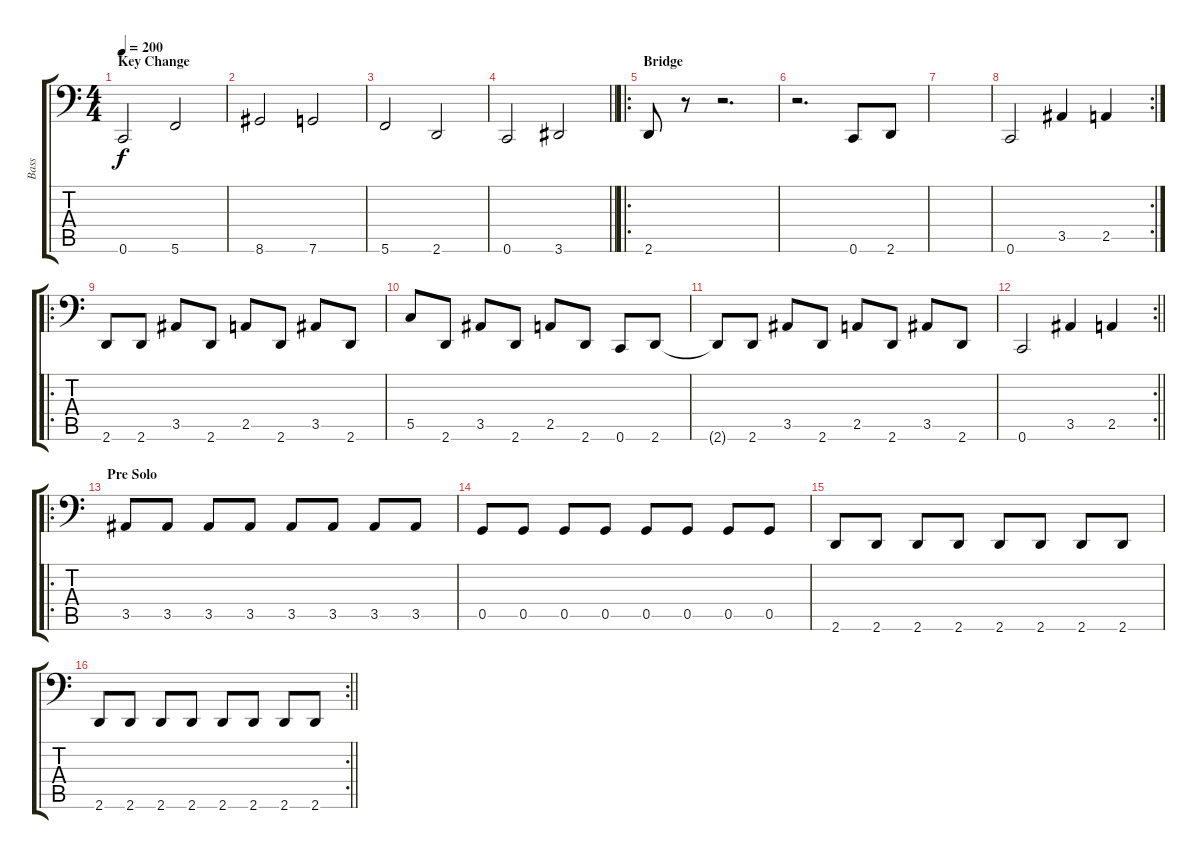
\track ("Bass" "Bass") {instrument electricbasspick}
\staff {score tabs}
\tuning (D3 A2 F2 C2 G1 C1) {hide}
\ts (4 4)
\section ("" "Key Change")
\tempo 200
\clef f4
\ks c
0.6.2{dy f} 5.6.2 |
8.6.2 7.6.2 |
5.6.2 2.6.2 |
\barLineRight lightlight
0.6.2 3.6.2 |
\ro
\section ("" "Bridge")
2.6.8 r.8 r.2{d} |
r.2{d} 0.6.8 2.6.8 |
|
\rc 2
0.6.2 3.5.4 2.5.4 |
\ro
2.6.8 2.6.8 3.5.8 2.6.8 2.5.8 2.6.8 3.5.8 2.6.8 |
5.5.8 2.6.8 3.5.8 2.6.8 2.5.8 2.6.8 0.6.8 2.6.8 |
2.6{t}.8 2.6.8 3.5.8 2.6.8 2.5.8 2.6.8 3.5.8 2.6.8 |
\rc 2
\barLineRight lightlight
0.6.2 3.5.4 2.5.4 |
\ro
\section ("" "Pre Solo")
3.5.8 3.5.8 3.5.8 3.5.8 3.5.8 3.5.8 3.5.8 3.5.8 |
0.5.8 0.5.8 0.5.8 0.5.8 0.5.8 0.5.8 0.5.8 0.5.8 |
2.6.8 2.6.8 2.6.8 2.6.8 2.6.8 2.6.8 2.6.8 2.6.8 |
\rc 2
\barLineRight lightlight
2.6.8 2.6.8 2.6.8 2.6.8 2.6.8 2.6.8 2.6.8 2.6.8
